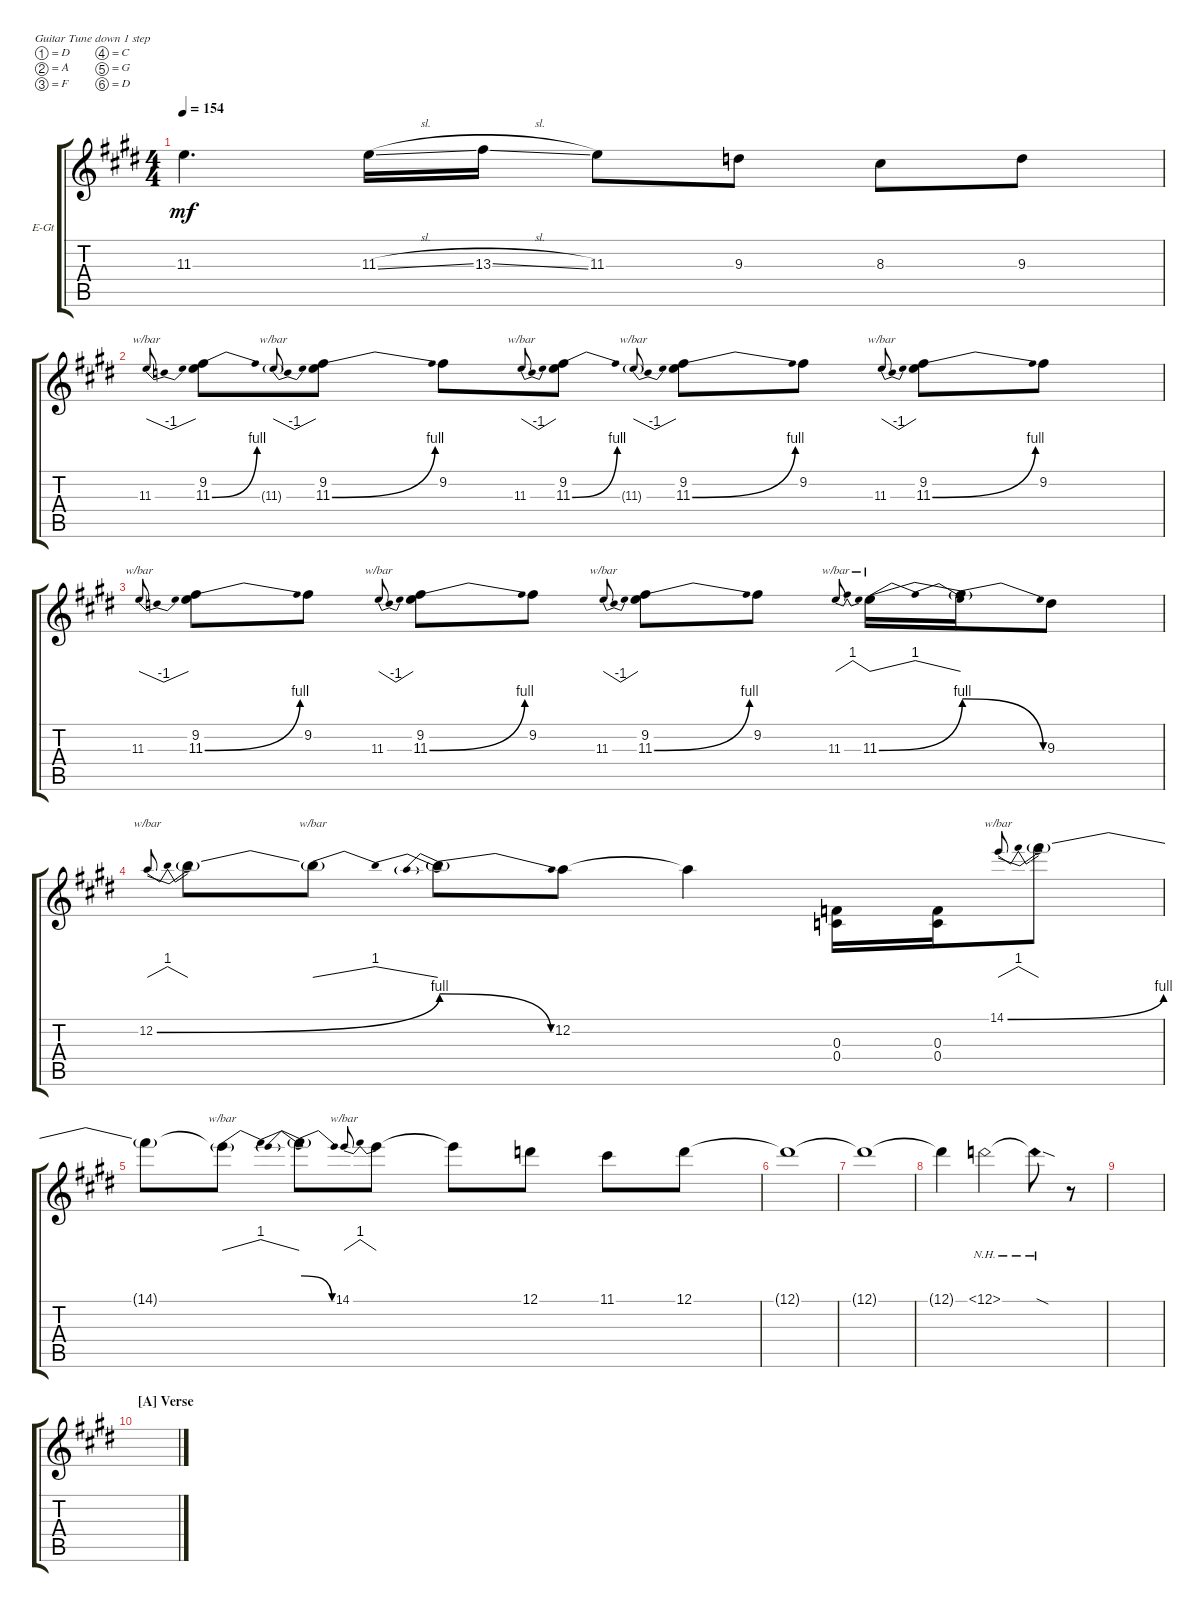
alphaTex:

\defaultSystemsLayout 4
\bracketExtendMode groupsimilarinstruments
\firstSystemTrackNameOrientation horizontal
\otherSystemsTrackNameOrientation horizontal
\track ("Rob Caggiano" "E-Gt") {instrument distortionguitar}
\staff {score tabs}
\tuning (D4 A3 F3 C3 G2 D2)
\ts (4 4)
\tempo 154
\clef g2
\ks e
11.3.4{d dy mf} 11.3{sl}.16 13.3{sl}.16 11.3.8 9.3.8 8.3.8 9.3.8 |
11.3.8{tbe (dip default 0 0 15 -4 30 0) gr onbeat} (11.3{be (bend 0 0 15 4)} 9.2).8 11.3{g}.8{tbe (dip default 0 0 15 -4 30 0) gr onbeat} (11.3{be (bend 0 0 15 4)} 9.2).8 9.2.8 11.3.8{tbe (dip default 0 0 15 -4 30 0) gr onbeat} (11.3{be (bend 0 0 15 4)} 9.2).8 11.3{g}.8{tbe (dip default 0 0 14.399999999999999 -4 15 -4 30 0) gr onbeat} (11.3{be (bend 0 0 15 4)} 9.2).8 9.2.8 11.3.8{tbe (dip default 0 0 15 -4 30 0) gr onbeat} (11.3{be (bend 0 0 15 4)} 9.2).8 9.2.8 |
11.3.8{tbe (dip default 0 0 15 -4 30 0) gr onbeat} (11.3{be (bend 0 0 15 4)} 9.2).8 9.2.8 11.3.8{tbe (dip default 0 0 15 -4 30 0) gr onbeat} (11.3{be (bend 0 0 15 4)} 9.2).8 9.2.8 11.3.8{tbe (dip default 0 0 15 -4 30 0) gr onbeat} (11.3{be (bend 0 0 15 4)} 9.2).8 9.2.8 11.3.8{tbe (dip default 0 0 14.399999999999999 4 15 4 30 0) gr onbeat} 11.3{be (bend 0 0 15 4)}.16{tbe (dip default 0 0 14.399999999999999 4 15 4 30 0)} 11.3{be (release 0 4 15 0) t}.16 9.3.8 |
12.2{be (bend 0 0 15 4)}.8{tbe (dip default 0 0 13.799999999999999 4 15 4 30 0) gr onbeat} 12.2{t}.8 12.2{t}.8{tbe (dip default 0 0 15 4 30 0)} 12.2{be (prebendrelease 0 4 15 0) t}.8 12.2.8 12.2{t}.4 (0.3 0.4).16 (0.4 0.3).16 14.1{be (bend 0 0 15 4)}.8{tbe (dip default 0 0 14.399999999999999 4 15 4 30 0) gr onbeat} 14.1{t}.8 |
14.1{t}.8 14.1{t}.8{tbe (dip default 0 0 13.799999999999999 4 15 4 30 0)} 14.1{be (prebendrelease 0 4 15 0) t}.8 14.1.8{tbe (dip default 0 0 14.399999999999999 4 15 4 30 0) gr onbeat} 14.1{t}.8 14.1{t}.8 12.1.8 11.1.8 12.1.8 |
12.1{t}.1 |
12.1{t}.1 |
12.1{t}.4 12.1{nh}.2 12.1{nh sod t}.8 r.8 |
|
\section ("A" "Verse")
